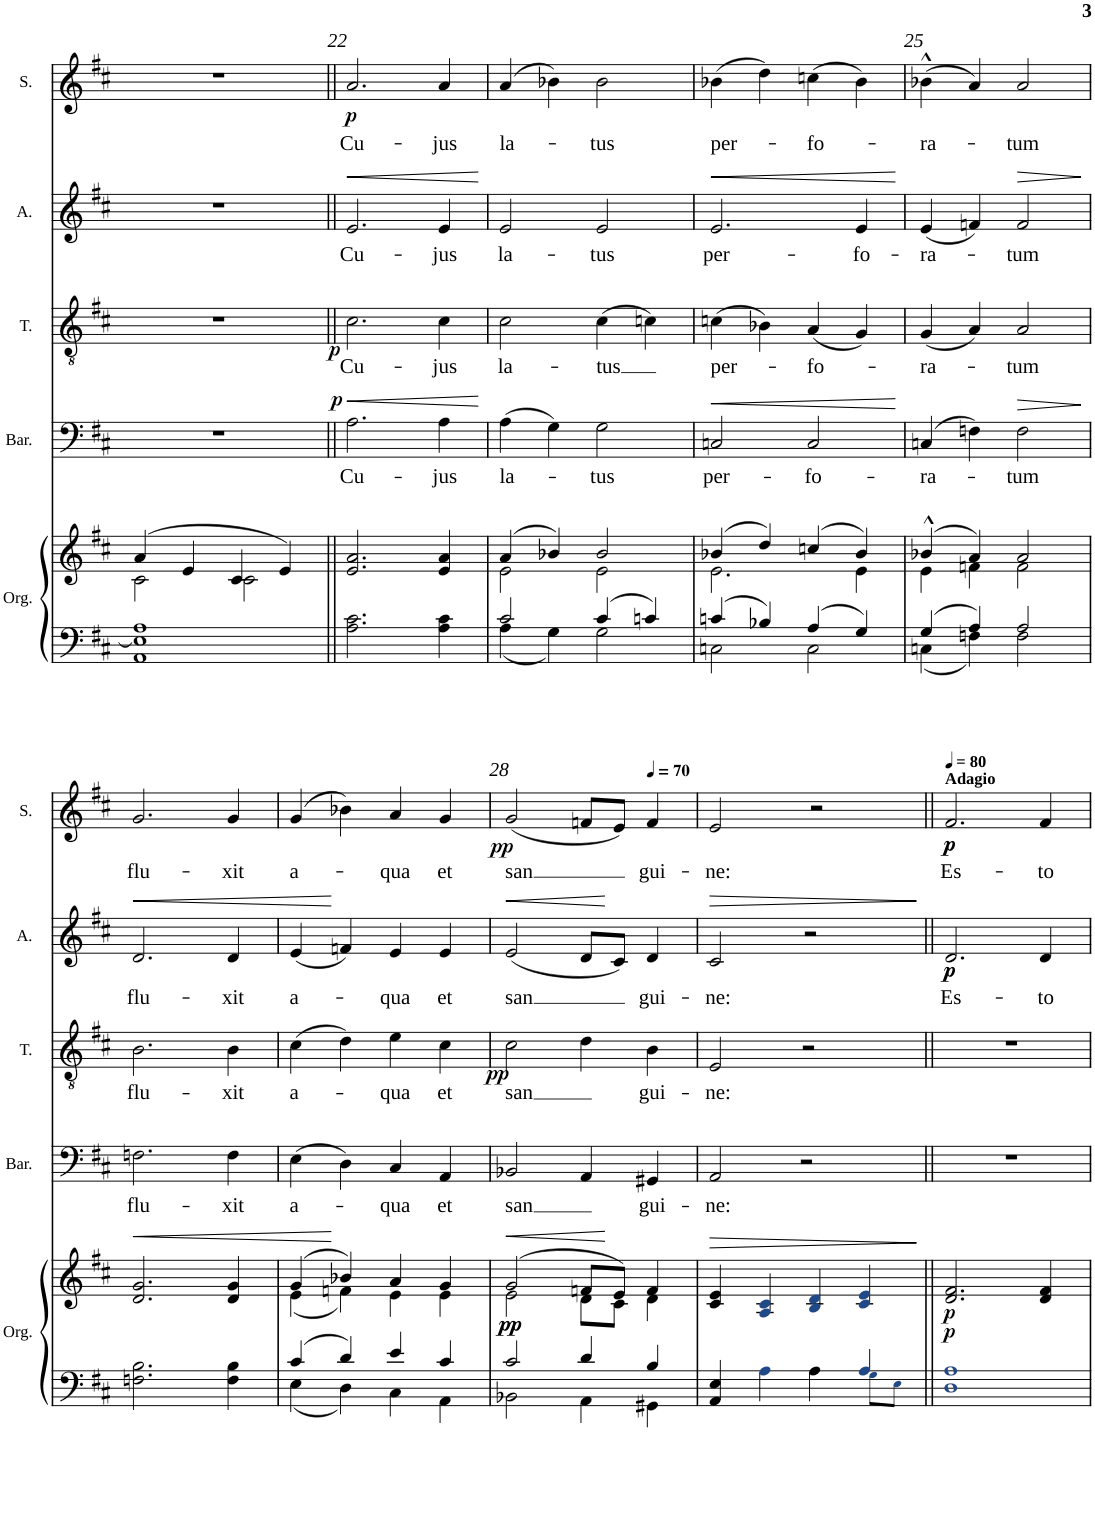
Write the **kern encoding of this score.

**kern	**kern	**dynam	**kern	**text	**dynam	**kern	**text	**dynam	**kern	**text	**dynam	**kern	**text	**dynam
*part5	*part5	*part5	*part4	*part4	*part4	*part3	*part3	*part3	*part2	*part2	*part2	*part1	*part1	*part1
*staff6	*staff5	*staff5/6	*staff4	*staff4	*staff4	*staff3	*staff3	*staff3	*staff2	*staff2	*staff2	*staff1	*staff1	*staff1
*I"Organ	*	*	*I"Baritone	*	*	*I"Tenor	*	*	*I"Alto	*	*	*I"Soprano	*	*
*I'Org.	*	*	*I'Bar.	*	*	*I'T.	*	*	*I'A.	*	*	*I'S.	*	*
!!LO:PB:g=z
*clefF4	*clefG2	*	*clefF4	*	*	*clefGv2	*	*	*clefG2	*	*	*clefG2	*	*
*k[f#c#]	*k[f#c#]	*	*k[f#c#]	*	*	*k[f#c#]	*	*	*k[f#c#]	*	*	*k[f#c#]	*	*
*M4/4	*M4/4	*	*M4/4	*	*	*M4/4	*	*	*M4/4	*	*	*M4/4	*	*
=21	=21	=21	=21	=21	=21	=21	=21	=21	=21	=21	=21	=21	=21	=21
*	*^	*	*	*	*	*	*	*	*	*	*	*	*	*
1AA 1E] 1A	(4a/	2c#\	.	1r	.	.	1r	.	.	1r	.	.	1r	.	.
.	4e/	.	.	.	.	.	.	.	.	.	.	.	.	.	.
.	4c#/	2c#\	.	.	.	.	.	.	.	.	.	.	.	.	.
.	4e/)	.	.	.	.	.	.	.	.	.	.	.	.	.	.
*	*v	*v	*	*	*	*	*	*	*	*	*	*	*	*	*
=22||	=22||	=22||	=22||	=22||	=22||	=22||	=22||	=22||	=22||	=22||	=22||	=22||	=22||	=22||
!	!	!	!	!LO:LY:b	!LO:HP:b	!	!LO:LY:b	!	!	!LO:LY:b	!LO:HP:b	!	!LO:LY:b	!
!	!	!	!	!	!LO:DY:n=1:a	!	!	!LO:DY:b	!	!	!	!	!	!LO:DY:b
2.A\ 2.c#\	2.e/ 2.a/	.	2.A\	Cu-	< p	2.c#\	Cu-	p	2.e/	Cu-	<	2.a/	Cu-	p
!	!	!	!	!LO:LY:b	!	!	!LO:LY:b	!	!	!LO:LY:b	!	!	!LO:LY:b	!
4A\ 4c#\	4e/ 4a/	.	4A\	-jus	.	4c#\	-jus	.	4e/	-jus	.	4a/	-jus	.
.	.	.	.	.	[	.	.	.	.	.	[	.	.	.
=23	=23	=23	=23	=23	=23	=23	=23	=23	=23	=23	=23	=23	=23	=23
*^	*^	*	*	*	*	*	*	*	*	*	*	*	*	*
!	!	!	!	!	!	!LO:LY:b	!	!	!LO:LY:b	!	!	!LO:LY:b	!	!	!LO:LY:b	!
2c#/	4A\	(4a/	2e\	.	(4A\	la-	.	2c#\	la-	.	2e/	la-	.	(4a/	la-	.
.	4G\	4b-X/)	.	.	4G\)	.	.	.	.	.	.	.	.	4b-X\)	.	.
!	!	!	!	!	!	!LO:LY:b	!	!	!LO:LY:b	!	!	!LO:LY:b	!	!	!LO:LY:b	!
4c#/	2G\	2b-/	2e\	.	2G\	-tus	.	(4c#\	-tus	.	2e/	-tus	.	2b-\	-tus	.
4cn/	.	.	.	.	.	.	.	4cn\)	.	.	.	.	.	.	.	.
=24	=24	=24	=24	=24	=24	=24	=24	=24	=24	=24	=24	=24	=24	=24	=24	=24
!	!	!	!	!	!	!LO:LY:b	!LO:HP:b	!	!LO:LY:b	!	!	!LO:LY:b	!LO:HP:b	!	!LO:LY:b	!
4cn/	2Cn\	(4b-X/	2.e\	.	2Cn/	per-	<	(4cn\	per-	.	2.e/	per-	<	(4b-X\	per-	.
4B-X/	.	4dd/)	.	.	.	.	.	4B-X\)	.	.	.	.	.	4dd\)	.	.
!	!	!	!	!	!	!LO:LY:b	!	!	!LO:LY:b	!	!	!	!	!	!LO:LY:b	!
4A/	2C\	(4ccn/	.	.	2C/	-fo-	.	(4A/	-fo-	.	.	.	.	(4ccn\	-fo-	.
!	!	!	!	!	!	!	!	!	!	!	!	!LO:LY:b	!	!	!	!
4G/	.	4b-/)	4e\	.	.	.	.	4G/)	.	.	4e/	-fo-	.	4b-\)	.	.
*v	*v	*	*	*	*	*	*	*	*	*	*	*	*	*	*	*
*	*v	*v	*	*	*	*	*	*	*	*	*	*	*	*	*
.	.	.	.	.	[	.	.	.	.	.	[	.	.	.
=25	=25	=25	=25	=25	=25	=25	=25	=25	=25	=25	=25	=25	=25	=25
*^	*^	*	*	*	*	*	*	*	*	*	*	*	*	*
!	!	!	!	!	!	!LO:LY:b	!	!	!LO:LY:b	!	!	!LO:LY:b	!	!	!LO:LY:b	!
4G/	4Cn\	(4b-X^^/	4e\	.	(4Cn/	-ra-	.	(4G/	-ra-	.	(4e/	-ra-	.	(4b-X^^\	-ra-	.
4A/	4Fn\	4a/)	4fn\	.	4Fn\)	.	.	4A/)	.	.	4fn/)	.	.	4a/)	.	.
!	!	!	!	!	!	!LO:LY:b	!LO:HP:b	!	!LO:LY:b	!	!	!LO:LY:b	!LO:HP:b	!	!LO:LY:b	!
2A/	2F\	2a/	2f\	.	2F\	-tum	>	2A/	-tum	.	2f/	-tum	>	2a/	-tum	.
*v	*v	*	*	*	*	*	*	*	*	*	*	*	*	*	*	*
*	*v	*v	*	*	*	*	*	*	*	*	*	*	*	*	*
.	.	.	.	.	]	.	.	.	.	.	]	.	.	.
!!LO:LB:g=z
=26	=26	=26	=26	=26	=26	=26	=26	=26	=26	=26	=26	=26	=26	=26
!	!	!LO:HP:b	!	!LO:LY:b	!	!	!LO:LY:b	!	!	!LO:LY:b	!LO:HP:b	!	!LO:LY:b	!
2.Fn\ 2.B\	2.d/ 2.g/	<	2.Fn\	flu-	.	2.B\	flu-	.	2.d/	flu-	<	2.g/	flu-	.
!	!	!	!	!LO:LY:b	!	!	!LO:LY:b	!	!	!LO:LY:b	!	!	!LO:LY:b	!
4F\ 4B\	4d/ 4g/	.	4F\	-xit	.	4B\	-xit	.	4d/	-xit	.	4g/	-xit	.
=27	=27	=27	=27	=27	=27	=27	=27	=27	=27	=27	=27	=27	=27	=27
*^	*^	*	*	*	*	*	*	*	*	*	*	*	*	*
!	!	!	!	!	!	!LO:LY:b	!	!	!LO:LY:b	!	!	!LO:LY:b	!	!	!LO:LY:b	!
4c#/	4E\	(4g/	(4e\	.	(4E\	a-	.	(4c#\	a-	.	(4e/	a-	.	(4g/	a-	.
4d/	4D\	4b-X/)	4fn\)	[	4D\)	.	.	4d\)	.	.	4fn/)	.	[	4b-X\)	.	.
!	!	!	!	!	!	!LO:LY:b	!	!	!LO:LY:b	!	!	!LO:LY:b	!	!	!LO:LY:b	!
4e/	4C#\	4a/	4e\	.	4C#/	-qua	.	4e\	-qua	.	4e/	-qua	.	4a/	-qua	.
!	!	!	!	!	!	!LO:LY:b	!	!	!LO:LY:b	!	!	!LO:LY:b	!	!	!LO:LY:b	!
4c#/	4AA\	4g/	4e\	.	4AA/	et	.	4c#\	et	.	4e/	et	.	4g/	et	.
=28	=28	=28	=28	=28	=28	=28	=28	=28	=28	=28	=28	=28	=28	=28	=28	=28
!	!	!	!	!LO:HP:b	!	!LO:LY:b	!	!	!LO:LY:b	!	!	!LO:LY:b	!LO:HP:b	!	!LO:LY:b	!
!	!	!	!	!LO:DY:n=1:b	!	!	!	!	!	!	!	!	!	!	!	!
!	!	!	!	!LO:DY:n=2:b	!	!	!	!	!	!LO:DY:b	!	!	!	!	!	!LO:DY:b
2c#/	2BB-X\	(2g/	2e\	< pp pp	2BB-X/	-san	.	2c#\	-san	pp	(2e/	-san	<	(2g/	-san	pp
4d/	4AA\	8fn/L	8d\L	.	4AA/	.	.	4d\	.	.	8d/L	.	.	8fn/L	.	.
.	.	8e/J)	8c#\J	[	.	.	.	.	.	.	8c#/J)	.	[	8e/J)	.	.
*	*	*	*	*	*	*	*	*	*	*	*	*	*	*MM70	*	*
!	!	!	!	!	!	!LO:LY:b	!	!	!LO:LY:b	!	!	!LO:LY:b	!	!	!LO:LY:b	!
4B/	4GG#X\	4f/	4d\	.	4GG#X/	gui-	.	4B\	gui-	.	4d/	gui-	.	4f/	gui-	.
=29	=29	=29	=29	=29	=29	=29	=29	=29	=29	=29	=29	=29	=29	=29	=29	=29
!	!	!	!	!LO:HP:b	!	!LO:LY:b	!	!	!LO:LY:b	!	!	!LO:LY:b	!LO:HP:b	!	!LO:LY:b	!
*	*	*v	*v	*	*	*	*	*	*	*	*	*	*	*	*	*
4AA/ 4E/	2.ryy	4c#/ 4e/	>	2AA/	-ne:	.	2E/	-ne:	.	2c#/	-ne:	>	2e/	-ne:	.
4Ai\	.	4Ai/ 4c#i/	.	.	.	.	.	.	.	.	.	.	.	.	.
4A\	.	4Bi/ 4di/	.	2r	.	.	2r	.	.	2r	.	.	2r	.	.
4Ai/	8G!i\L	4c#i/ 4ei/	.	.	.	.	.	.	.	.	.	.	.	.	.
.	8E!i\J	.	.	.	.	.	.	.	.	.	.	.	.	.	.
*v	*v	*	*	*	*	*	*	*	*	*	*	*	*	*	*
.	.	]	.	.	.	.	.	.	.	.	]	.	.	.
=30||	=30||	=30||	=30||	=30||	=30||	=30||	=30||	=30||	=30||	=30||	=30||	=30||	=30||	=30||
*	*	*	*	*	*	*	*	*	*	*	*	*MM80	*	*
!	!	!	!	!	!	!	!	!	!	!	!	!LO:TX:a:t=Adagio	!	!
!	!	!LO:DY:b	!	!	!	!	!	!	!	!LO:LY:b	!	!	!LO:LY:b	!
!	!	!LO:DY:n=1:b	!	!	!	!	!	!	!	!	!LO:DY:b	!	!	!
!	!	!	!	!	!	!	!	!	!	!	!LO:DY:n=1:b	!	!	!LO:DY:b
!	!	!	!	!	!	!	!	!	!	!	!	!	!	!LO:DY:n=1:b
1Di 1Ai	2.d/ 2.f#/	p p	1r	.	.	1r	.	.	2.d/	Es-	p p	2.f#/	Es-	p p
!	!	!	!	!	!	!	!	!	!	!LO:LY:b	!	!	!LO:LY:b	!
.	4d/ 4f#/	.	.	.	.	.	.	.	4d/	-to	.	4f#/	-to	.
=	=	=	=	=	=	=	=	=	=	=	=	=	=	=
*-	*-	*-	*-	*-	*-	*-	*-	*-	*-	*-	*-	*-	*-	*-
